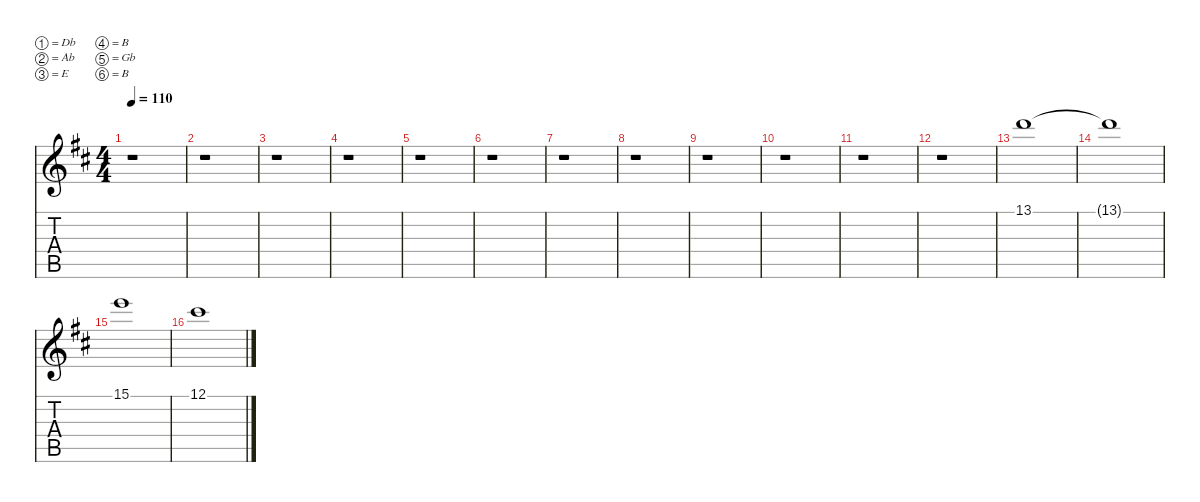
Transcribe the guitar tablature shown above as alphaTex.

\defaultSystemsLayout 4
\hideDynamics
\bracketExtendMode nobrackets
\singleTrackTrackNamePolicy hidden
\multiTrackTrackNamePolicy hidden
\firstSystemTrackNameMode fullname
\firstSystemTrackNameOrientation horizontal
\otherSystemsTrackNameOrientation horizontal
\track ("Aaron Turner Over" "od.guit.") {defaultSystemsLayout 16 instrument overdrivenguitar}
\staff {score tabs}
\tuning (Db4 Ab3 E3 B2 Gb2 B1)
\ts (4 4)
\beaming (8 2 2 2 2)
\tempo 110
\clef g2
\ks bminor
r.1{dy f instrument overdrivenguitar beam Down} |
r.1{beam Down} |
r.1{beam Down} |
r.1{beam Down} |
r.1{beam Down} |
r.1{beam Down} |
r.1{beam Down} |
r.1{beam Down} |
r.1{beam Down} |
r.1{beam Down} |
r.1{beam Down} |
r.1{beam Down} |
13.1{acc forcenatural}.1{beam Down} |
13.1{t acc forcenatural}.1{beam Down} |
15.1{acc forcenatural}.1{beam Down} |
12.1{acc #}.1{beam Down}
